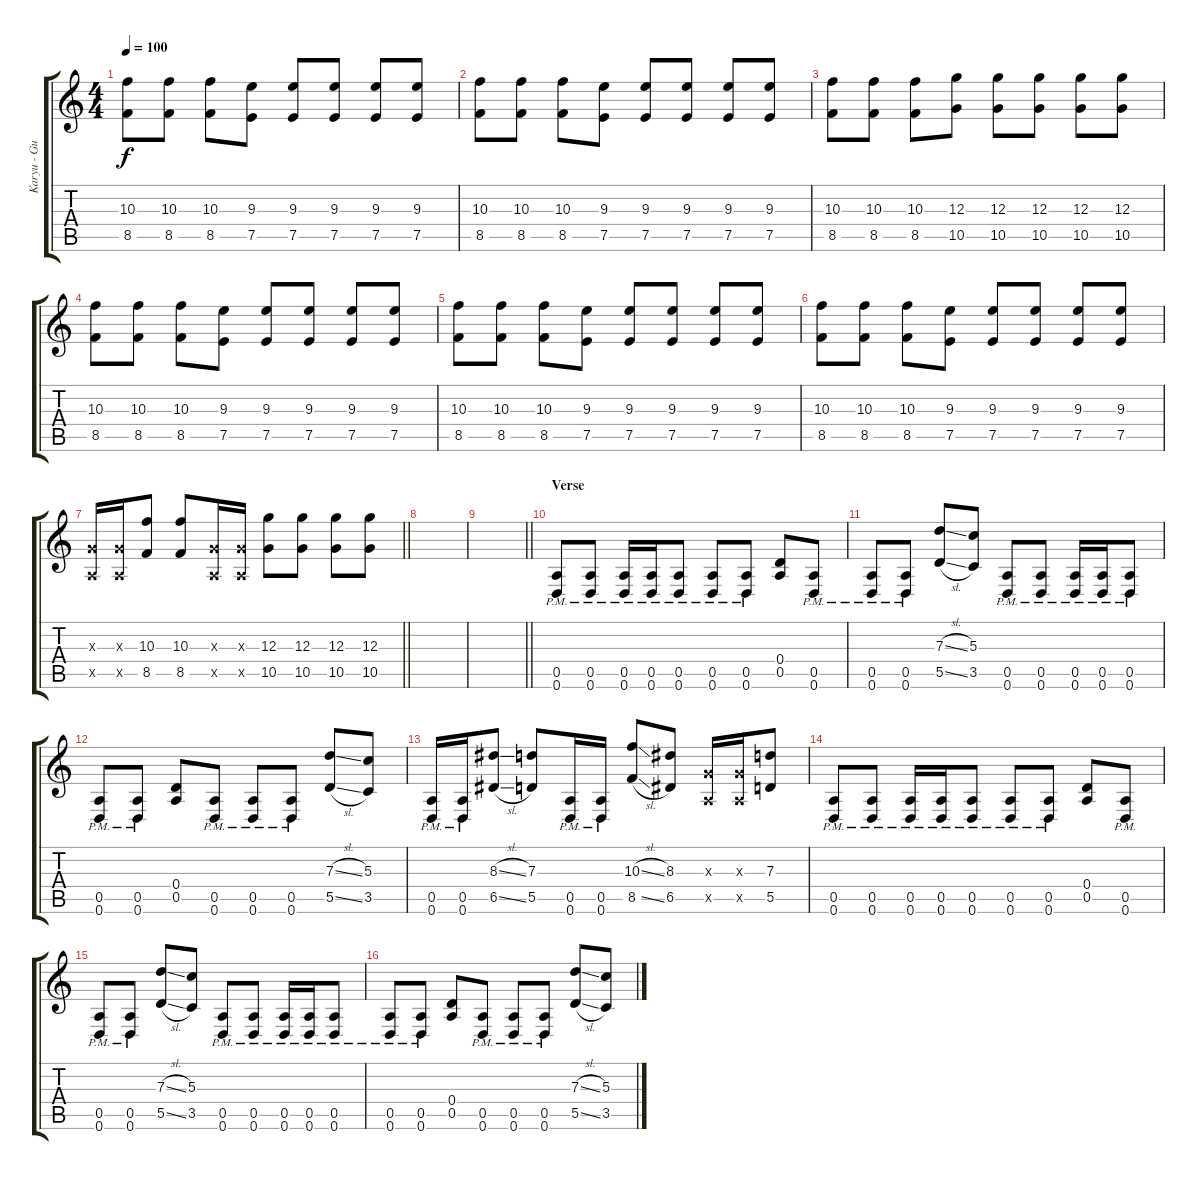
\track ("Karyu - Guitar 1" "Karyu - Gu") {instrument distortionguitar}
\staff {score tabs}
\tuning (E4 B3 G3 D3 A2 D2) {hide}
\ts (4 4)
\tempo 100
\clef g2
\ks c
(10.3 8.5).8{dy f} (10.3 8.5).8 (10.3 8.5).8 (9.3 7.5).8 (9.3 7.5).8 (9.3 7.5).8 (9.3 7.5).8 (9.3 7.5).8 |
(10.3 8.5).8 (10.3 8.5).8 (10.3 8.5).8 (9.3 7.5).8 (9.3 7.5).8 (9.3 7.5).8 (9.3 7.5).8 (9.3 7.5).8 |
(10.3 8.5).8 (10.3 8.5).8 (10.3 8.5).8 (12.3 10.5).8 (12.3 10.5).8 (12.3 10.5).8 (12.3 10.5).8 (12.3 10.5).8 |
(10.3 8.5).8 (10.3 8.5).8 (10.3 8.5).8 (9.3 7.5).8 (9.3 7.5).8 (9.3 7.5).8 (9.3 7.5).8 (9.3 7.5).8 |
(10.3 8.5).8 (10.3 8.5).8 (10.3 8.5).8 (9.3 7.5).8 (9.3 7.5).8 (9.3 7.5).8 (9.3 7.5).8 (9.3 7.5).8 |
(10.3 8.5).8 (10.3 8.5).8 (10.3 8.5).8 (9.3 7.5).8 (9.3 7.5).8 (9.3 7.5).8 (9.3 7.5).8 (9.3 7.5).8 |
\barLineRight lightlight
(0.3{x} 0.5{x}).16 (0.3{x} 0.5{x}).16 (10.3 8.5).8 (10.3 8.5).8 (0.3{x} 0.5{x}).16 (0.3{x} 0.5{x}).16 (12.3 10.5).8 (12.3 10.5).8 (12.3 10.5).8 (12.3 10.5).8 |
|
\barLineRight lightlight
|
\section ("" "Verse")
(0.5{pm} 0.6{pm}).8 (0.5{pm} 0.6{pm}).8 (0.5{pm} 0.6{pm}).16 (0.5{pm} 0.6{pm}).16 (0.5{pm} 0.6{pm}).8 (0.5{pm} 0.6{pm}).8 (0.5{pm} 0.6{pm}).8 (0.4 0.5).8 (0.5{pm} 0.6{pm}).8 |
(0.5{pm} 0.6{pm}).8 (0.5{pm} 0.6{pm}).8 (7.3{sl} 5.5{sl}).8 (5.3 3.5).8 (0.5{pm} 0.6{pm}).8 (0.5{pm} 0.6{pm}).8 (0.5{pm} 0.6{pm}).16 (0.5{pm} 0.6{pm}).16 (0.5{pm} 0.6{pm}).8 |
(0.5{pm} 0.6{pm}).8 (0.5{pm} 0.6{pm}).8 (0.4 0.5).8 (0.5{pm} 0.6{pm}).8 (0.5{pm} 0.6{pm}).8 (0.5{pm} 0.6{pm}).8 (7.3{sl} 5.5{sl}).8 (5.3 3.5).8 |
(0.5{pm} 0.6{pm}).16 (0.5{pm} 0.6{pm}).16 (8.3{sl} 6.5{sl}).8 (7.3 5.5).8 (0.5{pm} 0.6{pm}).16 (0.5{pm} 0.6{pm}).16 (10.3{sl} 8.5{sl}).8 (8.3 6.5).8 (0.3{x} 0.5{x}).16 (0.3{x} 0.5{x}).16 (7.3 5.5).8 |
(0.5{pm} 0.6{pm}).8 (0.5{pm} 0.6{pm}).8 (0.5{pm} 0.6{pm}).16 (0.5{pm} 0.6{pm}).16 (0.5{pm} 0.6{pm}).8 (0.5{pm} 0.6{pm}).8 (0.5{pm} 0.6{pm}).8 (0.4 0.5).8 (0.5{pm} 0.6{pm}).8 |
(0.5{pm} 0.6{pm}).8 (0.5{pm} 0.6{pm}).8 (7.3{sl} 5.5{sl}).8 (5.3 3.5).8 (0.5{pm} 0.6{pm}).8 (0.5{pm} 0.6{pm}).8 (0.5{pm} 0.6{pm}).16 (0.5{pm} 0.6{pm}).16 (0.5{pm} 0.6{pm}).8 |
(0.5{pm} 0.6{pm}).8 (0.5{pm} 0.6{pm}).8 (0.4 0.5).8 (0.5{pm} 0.6{pm}).8 (0.5{pm} 0.6{pm}).8 (0.5{pm} 0.6{pm}).8 (7.3{sl} 5.5{sl}).8 (5.3 3.5).8
